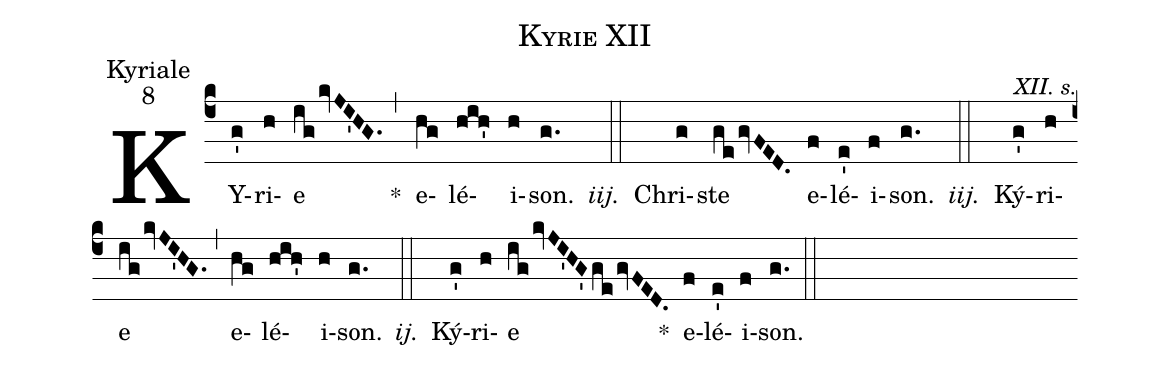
name:Kyrie XII;
office-part:Kyriale;
mode:8;
commentary:XII. s.;
%%
(c4) KY(g')ri(h)e(igkvJI'HG.) <clear>*(,) e(hg)lé(hih')i(h)son.(g.) <i>iij.</i>(::)
Chri(g)ste(gegvFED.) e(f)lé(e')i(f)son.(g.) <i>iij.</i>(::)
Ký(g')ri(h)e(igkvJI'HG.) (,) e(hg)lé(hih')i(h)son.(g.) <i>ij.</i>(::)
Ký(g')ri(h)e(igkvJI'HG'gegvFED.) ~~~~~~~~~~~~~~~~~~*() e(f)lé(e')i(f)son.(g.) (::)
